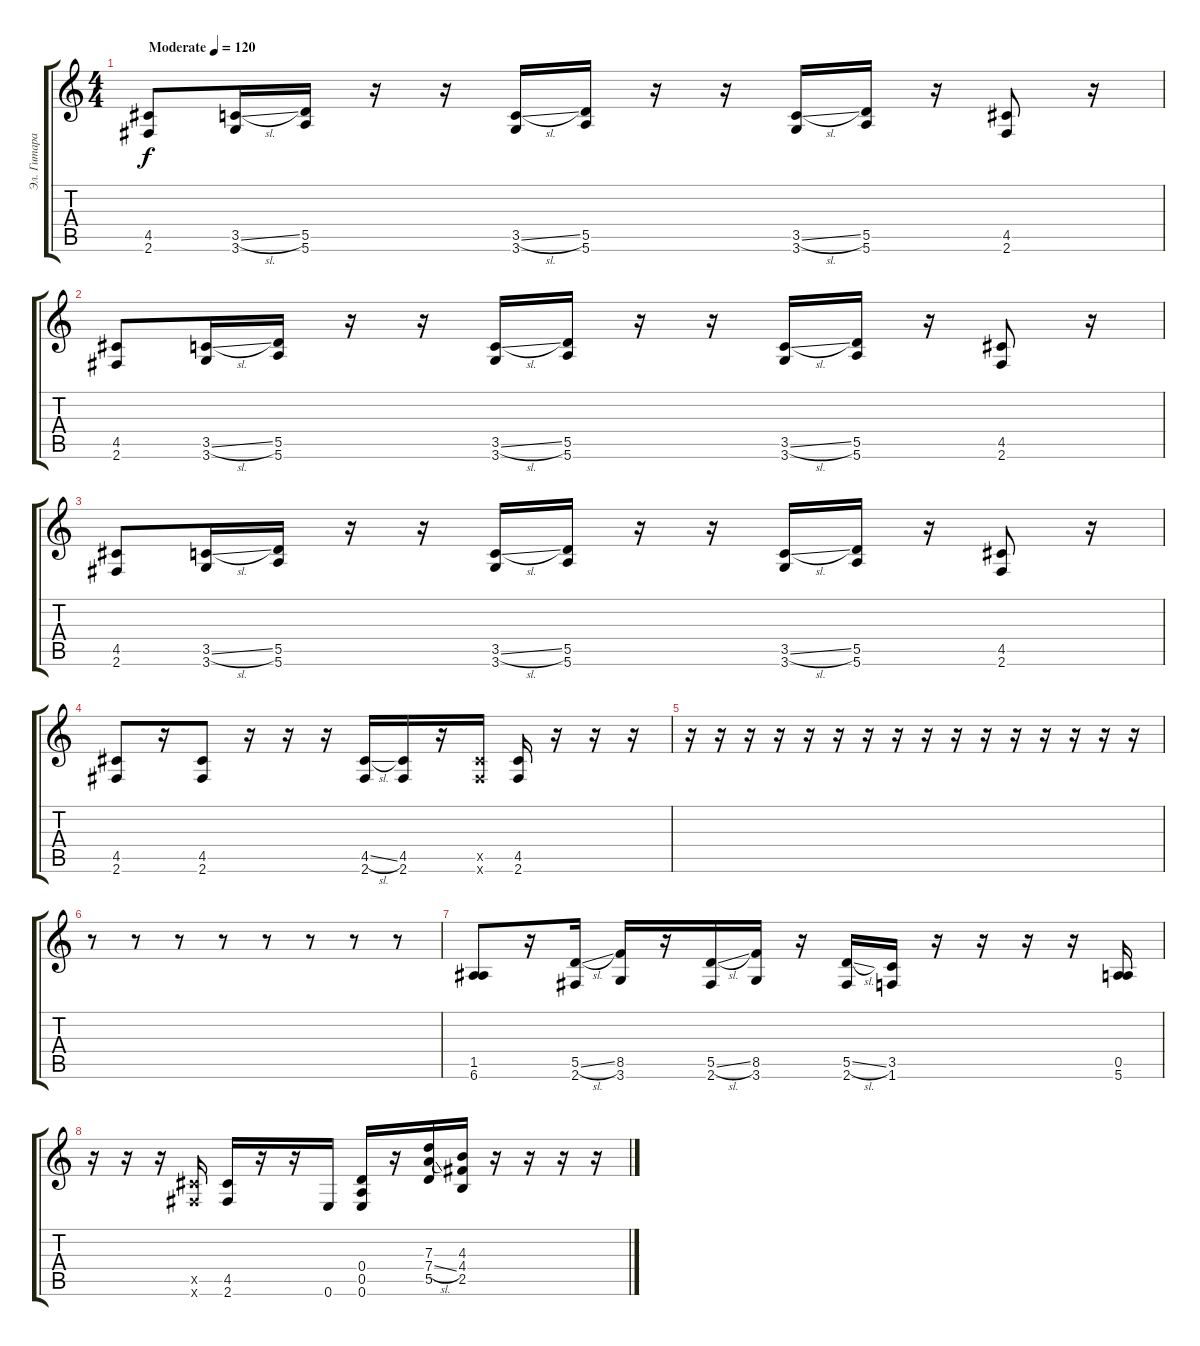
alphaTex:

\track ("Эл. Гитара" "Эл. Гитара") {instrument distortionguitar}
\staff {score tabs}
\tuning (E4 B3 G3 D3 A2 E2) {hide}
\ts (4 4)
\tempo (120 "Moderate")
\clef g2
\ks c
(4.5 2.6).8{dy f instrument distortionguitar} (3.5{sl} 3.6).16 (5.5 5.6).16 r.16 r.16 (3.5{sl} 3.6).16 (5.5 5.6).16 r.16 r.16 (3.5{sl} 3.6).16 (5.5 5.6).16 r.16 (4.5 2.6).8 r.16 |
(4.5 2.6).8 (3.5{sl} 3.6).16 (5.5 5.6).16 r.16 r.16 (3.5{sl} 3.6).16 (5.5 5.6).16 r.16 r.16 (3.5{sl} 3.6).16 (5.5 5.6).16 r.16 (4.5 2.6).8 r.16 |
(4.5 2.6).8 (3.5{sl} 3.6).16 (5.5 5.6).16 r.16 r.16 (3.5{sl} 3.6).16 (5.5 5.6).16 r.16 r.16 (3.5{sl} 3.6).16 (5.5 5.6).16 r.16 (4.5 2.6).8 r.16 |
(4.5 2.6).8 r.16 (4.5 2.6).8 r.16 r.16 r.16 (4.5{sl} 2.6).16 (4.5 2.6).16 r.16 (4.5{x} 2.6{x}).16 (4.5 2.6).16 r.16 r.16 r.16 |
r.16 r.16 r.16 r.16 r.16 r.16 r.16 r.16 r.16 r.16 r.16 r.16 r.16 r.16 r.16 r.16 |
r.8 r.8 r.8 r.8 r.8 r.8 r.8 r.8 |
(1.5 6.6).8 r.16 (5.5{sl} 2.6).16 (8.5 3.6).16 r.16 (5.5{sl} 2.6).16 (8.5 3.6).16 r.16 (5.5{sl} 2.6).16 (3.5 1.6).16 r.16 r.16 r.16 r.16 (0.5 5.6).16 |
r.16 r.16 r.16 (4.5{x} 2.6{x}).16 (4.5 2.6).16 r.16 r.16 0.6.16 (0.4 0.5 0.6).16 r.16 (7.3 7.4{sl} 5.5).16 (4.3 4.4 2.5).16 r.16 r.16 r.16 r.16
